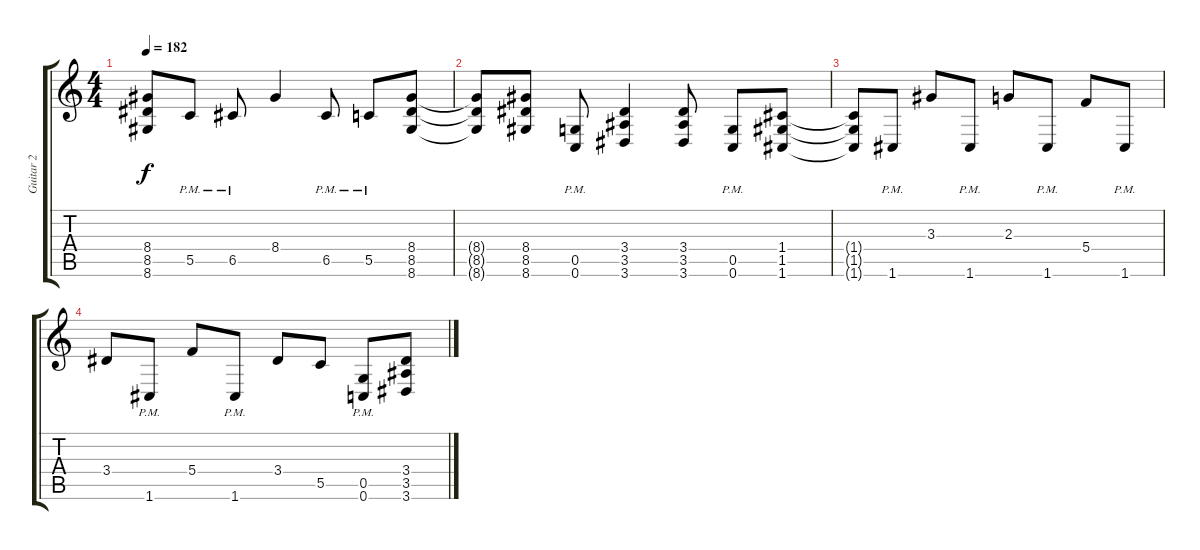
\track ("Guitar 2" "Guitar 2") {instrument distortionguitar}
\staff {score tabs}
\tuning (D4 A3 F3 C3 G2 C2) {hide}
\ts (4 4)
\tempo 182
\clef g2
\ks c
(8.4{t} 8.5{t} 8.6{t}).8{dy f} 5.5{pm}.8 6.5{pm}.8 8.4.4 6.5{pm}.8 5.5{pm}.8 (8.4 8.5 8.6).8 |
(8.4{t} 8.5{t} 8.6{t}).8 (8.4 8.5 8.6).8 (0.5{pm} 0.6{pm}).8 (3.4 3.5 3.6).4 (3.4 3.5 3.6).8 (0.5{pm} 0.6{pm}).8 (1.4 1.5 1.6).8 |
(1.4{t} 1.5{t} 1.6{t}).8 1.6{pm}.8 3.3.8 1.6{pm}.8 2.3.8 1.6{pm}.8 5.4.8 1.6{pm}.8 |
3.4.8 1.6{pm}.8 5.4.8 1.6{pm}.8 3.4.8 5.5.8 (0.5{pm} 0.6{pm}).8 (3.4 3.5 3.6).8
